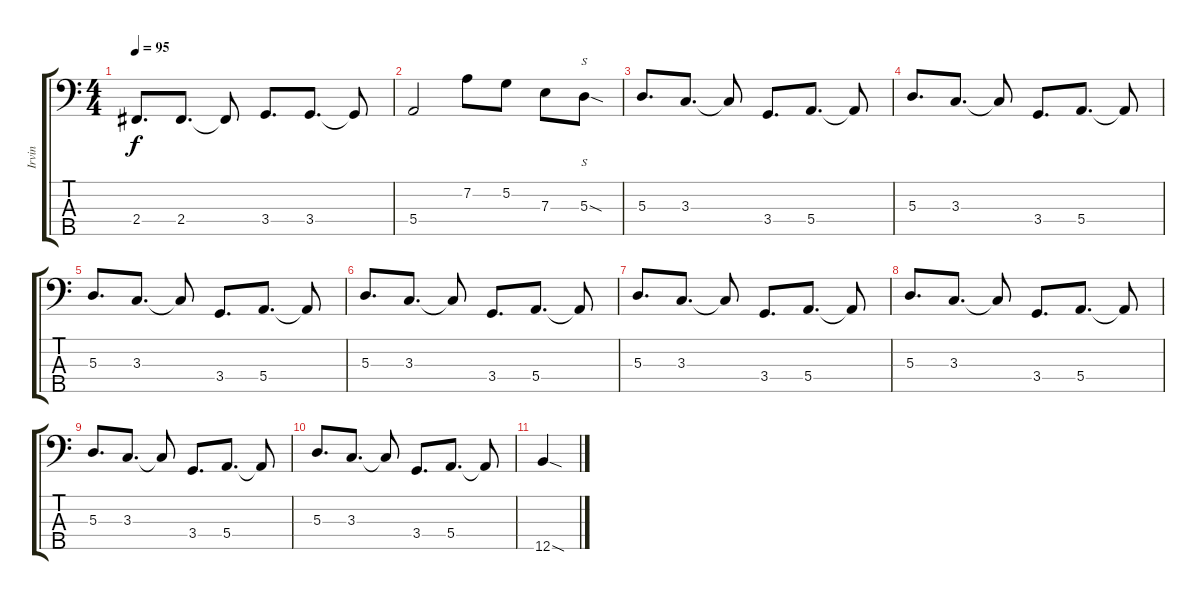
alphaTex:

\track ("Irvin" "Irvin") {instrument electricbassfinger}
\staff {score tabs}
\tuning (G2 D2 A1 E1 B0) {hide}
\ts (4 4)
\tempo 95
\clef f4
\ks c
2.4.8{d dy f} 2.4.8{d} 2.4{t}.8 3.4.8{d} 3.4.8{d} 3.4{t}.8 |
5.4.2 7.2.8 5.2.8 7.3.8 5.3{sod}.8{s} |
5.3.8{d} 3.3.8{d} 3.3{t}.8 3.4.8{d} 5.4.8{d} 5.4{t}.8 |
5.3.8{d} 3.3.8{d} 3.3{t}.8 3.4.8{d} 5.4.8{d} 5.4{t}.8 |
5.3.8{d} 3.3.8{d} 3.3{t}.8 3.4.8{d} 5.4.8{d} 5.4{t}.8 |
5.3.8{d} 3.3.8{d} 3.3{t}.8 3.4.8{d} 5.4.8{d} 5.4{t}.8 |
5.3.8{d} 3.3.8{d} 3.3{t}.8 3.4.8{d} 5.4.8{d} 5.4{t}.8 |
5.3.8{d} 3.3.8{d} 3.3{t}.8 3.4.8{d} 5.4.8{d} 5.4{t}.8 |
5.3.8{d} 3.3.8{d} 3.3{t}.8 3.4.8{d} 5.4.8{d} 5.4{t}.8 |
5.3.8{d} 3.3.8{d} 3.3{t}.8 3.4.8{d} 5.4.8{d} 5.4{t}.8 |
12.5{sod}.4
